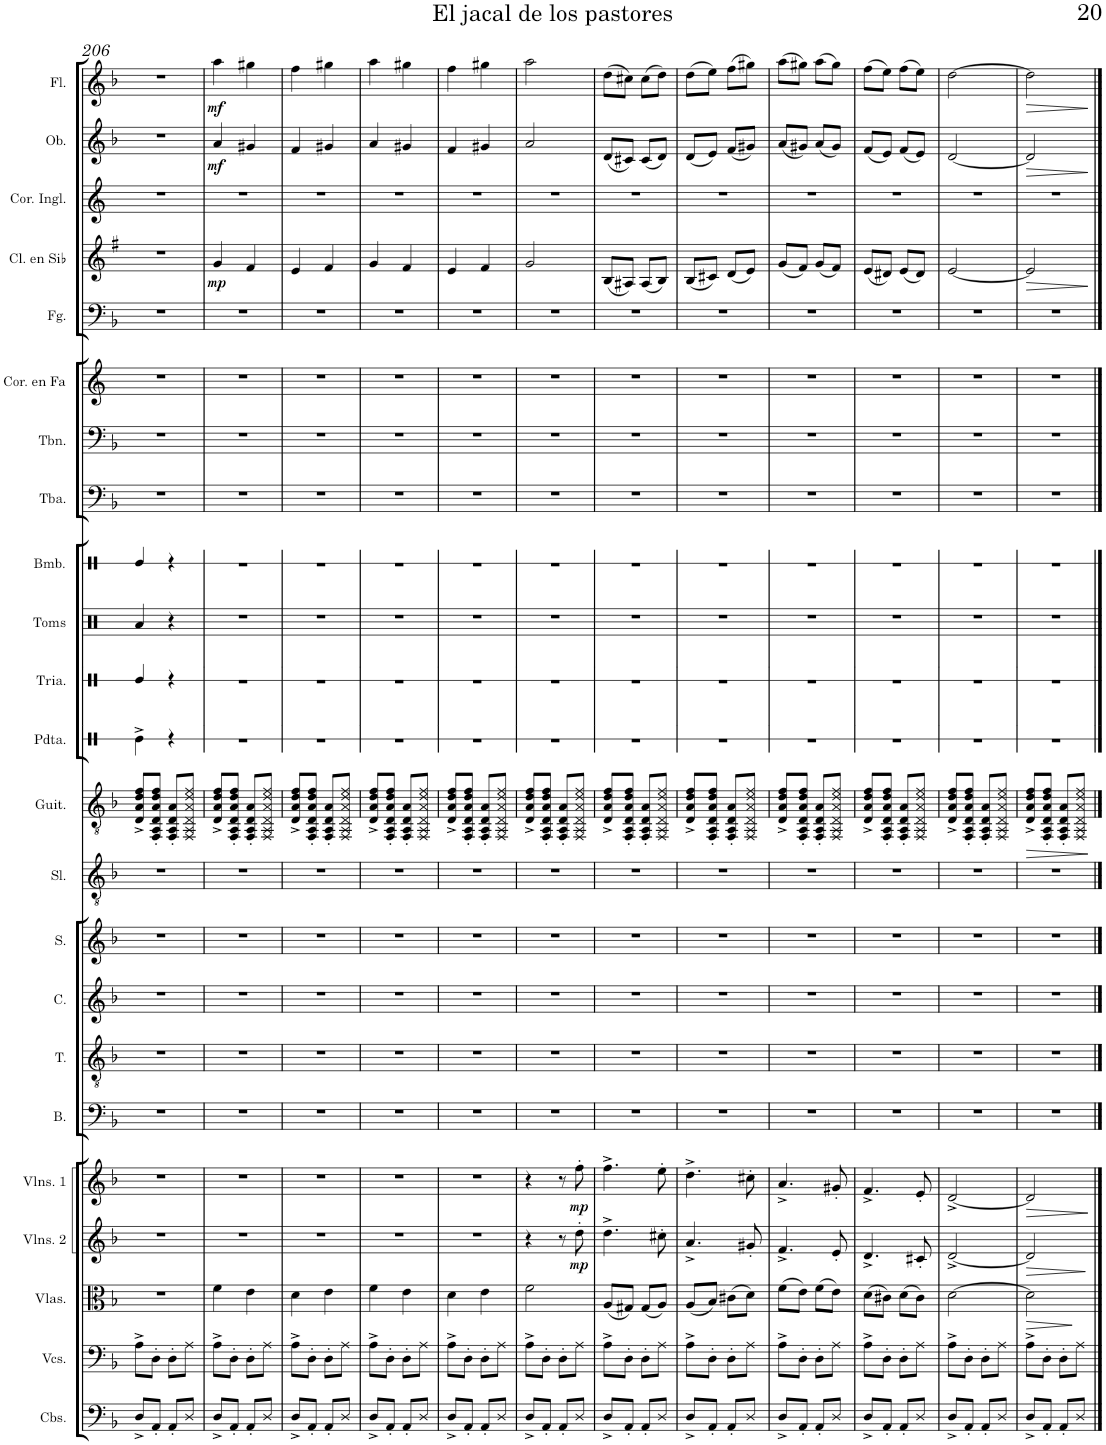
**kern	**kern	**kern	**dynam	**kern	**dynam	**kern	**dynam	**kern	**kern	**kern	**kern	**kern	**kern	**dynam	**kern	**kern	**kern	**kern	**kern	**kern	**kern	**kern	**kern	**dynam	**kern	**kern	**dynam	**kern	**dynam
*part23	*part22	*part21	*part21	*part20	*part20	*part19	*part19	*part18	*part17	*part16	*part15	*part14	*part13	*part13	*part12	*part11	*part10	*part9	*part8	*part7	*part6	*part5	*part4	*part4	*part3	*part2	*part2	*part1	*part1
*staff23	*staff22	*staff21	*staff21	*staff20	*staff20	*staff19	*staff19	*staff18	*staff17	*staff16	*staff15	*staff14	*staff13	*staff13	*staff12	*staff11	*staff10	*staff9	*staff8	*staff7	*staff6	*staff5	*staff4	*staff4	*staff3	*staff2	*staff2	*staff1	*staff1
*I"Contrabajos	*I"Violonchelos	*I"Violas	*	*I"Violines 2	*	*I"Violines 1	*	*I"Bajo	*I"Tenor	*I"Contralto	*I"Soprano	*I"Solista	*I"Guitarra	*	*I"Pandereta	*I"Triángulo	*I"Toms	*I"Bombo	*I"Tuba	*I"Trombón	*I"Trompa en Fa	*I"Fagot	*I"Clarinete en Sib	*	*I"Corno inglés	*I"Oboe	*	*I"Flauta	*
*I'Cbs.	*I'Vcs.	*I'Vlas.	*	*I'Vlns. 2	*	*I'Vlns. 1	*	*I'B.	*I'T.	*I'C.	*I'S.	*I'Sl.	*I'Guit.	*	*I'Pdta.	*	*I'Toms	*I'Bmb.	*I'Tba.	*I'Tbn.	*	*I'Fg.	*I'Cl. en Sib	*	*I'Cor. Ingl.	*I'Ob.	*	*I'Fl.	*
!!LO:PB:g=z
*clefF4	*clefF4	*clefC3	*	*clefG2	*	*clefG2	*	*clefF4	*clefGv2	*clefG2	*clefG2	*clefGv2	*clefGv2	*	*clefX	*clefX	*clefX	*clefX	*clefF4	*clefF4	*clefG2	*clefF4	*clefG2	*	*clefG2	*clefG2	*	*clefG2	*
*Trd7c12	*	*	*	*	*	*	*	*	*	*	*	*	*	*	*	*	*	*	*	*	*Trd4c7	*	*Trd1c2	*	*Trd4c7	*	*	*	*
*k[b-]	*k[b-]	*k[b-]	*	*k[b-]	*	*k[b-]	*	*k[b-]	*k[b-]	*k[b-]	*k[b-]	*k[b-]	*k[b-]	*	*k[]	*k[]	*k[]	*k[]	*k[b-]	*k[b-]	*k[]	*k[b-]	*k[f#]	*	*k[]	*k[b-]	*	*k[b-]	*
*M2/4	*M2/4	*M2/4	*	*M2/4	*	*M2/4	*	*M2/4	*M2/4	*M2/4	*M2/4	*M2/4	*M2/4	*	*M2/4	*M2/4	*M2/4	*M2/4	*M2/4	*M2/4	*M2/4	*M2/4	*M2/4	*	*M2/4	*M2/4	*	*M2/4	*
=206	=206	=206	=206	=206	=206	=206	=206	=206	=206	=206	=206	=206	=206	=206	=206	=206	=206	=206	=206	=206	=206	=206	=206	=206	=206	=206	=206	=206	=206
8D^/L	8A^\L	2r	.	2r	.	2r	.	2r	2r	2r	2r	2r	8D/^ 8A/^ 8d/^ 8f/^L	.	4Re^\	4Re/	4Ra/	4Re/	2r	2r	2r	2r	2r	.	2r	2r	.	2r	.
8AA'/J	8D'\J	.	.	.	.	.	.	.	.	.	.	.	8FF/' 8AA/' 8D/' 8A/' 8d/' 8f/'J	.	.	.	.	.	.	.	.	.	.	.	.	.	.	.	.
8AA'/L	8D'\L	.	.	.	.	.	.	.	.	.	.	.	8FF/' 8AA/' 8D/' 8A/'L	.	4r	4r	4r	4r	.	.	.	.	.	.	.	.	.	.	.
8D/J	8A\J	.	.	.	.	.	.	.	.	.	.	.	8FF/ 8AA/ 8D/ 8A/ 8d/ 8f/J	.	.	.	.	.	.	.	.	.	.	.	.	.	.	.	.
=207	=207	=207	=207	=207	=207	=207	=207	=207	=207	=207	=207	=207	=207	=207	=207	=207	=207	=207	=207	=207	=207	=207	=207	=207	=207	=207	=207	=207	=207
!	!	!	!	!	!	!	!	!	!	!	!	!	!	!	!	!	!	!	!	!	!	!	!	!LO:DY:b	!	!	!LO:DY:b	!	!LO:DY:b
8D^/L	8A^\L	4f\	.	2r	.	2r	.	2r	2r	2r	2r	2r	8D/^ 8A/^ 8d/^ 8f/^L	.	2r	2r	2r	2r	2r	2r	2r	2r	4g/	mp	2r	4a/	mf	4aa\	mf
8AA'/J	8D'\J	.	.	.	.	.	.	.	.	.	.	.	8FF/' 8AA/' 8D/' 8A/' 8d/' 8f/'J	.	.	.	.	.	.	.	.	.	.	.	.	.	.	.	.
8AA'/L	8D'\L	4e\	.	.	.	.	.	.	.	.	.	.	8FF/' 8AA/' 8D/' 8A/'L	.	.	.	.	.	.	.	.	.	4f#/	.	.	4g#X/	.	4gg#X\	.
8D/J	8A\J	.	.	.	.	.	.	.	.	.	.	.	8FF/ 8AA/ 8D/ 8A/ 8d/ 8f/J	.	.	.	.	.	.	.	.	.	.	.	.	.	.	.	.
=208	=208	=208	=208	=208	=208	=208	=208	=208	=208	=208	=208	=208	=208	=208	=208	=208	=208	=208	=208	=208	=208	=208	=208	=208	=208	=208	=208	=208	=208
8D^/L	8A^\L	4d\	.	2r	.	2r	.	2r	2r	2r	2r	2r	8D/^ 8A/^ 8d/^ 8f/^L	.	2r	2r	2r	2r	2r	2r	2r	2r	4e/	.	2r	4f/	.	4ff\	.
8AA'/J	8D'\J	.	.	.	.	.	.	.	.	.	.	.	8FF/' 8AA/' 8D/' 8A/' 8d/' 8f/'J	.	.	.	.	.	.	.	.	.	.	.	.	.	.	.	.
8AA'/L	8D'\L	4e\	.	.	.	.	.	.	.	.	.	.	8FF/' 8AA/' 8D/' 8A/'L	.	.	.	.	.	.	.	.	.	4f#/	.	.	4g#X/	.	4gg#X\	.
8D/J	8A\J	.	.	.	.	.	.	.	.	.	.	.	8FF/ 8AA/ 8D/ 8A/ 8d/ 8f/J	.	.	.	.	.	.	.	.	.	.	.	.	.	.	.	.
=209	=209	=209	=209	=209	=209	=209	=209	=209	=209	=209	=209	=209	=209	=209	=209	=209	=209	=209	=209	=209	=209	=209	=209	=209	=209	=209	=209	=209	=209
8D^/L	8A^\L	4f\	.	2r	.	2r	.	2r	2r	2r	2r	2r	8D/^ 8A/^ 8d/^ 8f/^L	.	2r	2r	2r	2r	2r	2r	2r	2r	4g/	.	2r	4a/	.	4aa\	.
8AA'/J	8D'\J	.	.	.	.	.	.	.	.	.	.	.	8FF/' 8AA/' 8D/' 8A/' 8d/' 8f/'J	.	.	.	.	.	.	.	.	.	.	.	.	.	.	.	.
8AA'/L	8D'\L	4e\	.	.	.	.	.	.	.	.	.	.	8FF/' 8AA/' 8D/' 8A/'L	.	.	.	.	.	.	.	.	.	4f#/	.	.	4g#X/	.	4gg#X\	.
8D/J	8A\J	.	.	.	.	.	.	.	.	.	.	.	8FF/ 8AA/ 8D/ 8A/ 8d/ 8f/J	.	.	.	.	.	.	.	.	.	.	.	.	.	.	.	.
=210	=210	=210	=210	=210	=210	=210	=210	=210	=210	=210	=210	=210	=210	=210	=210	=210	=210	=210	=210	=210	=210	=210	=210	=210	=210	=210	=210	=210	=210
8D^/L	8A^\L	4d\	.	2r	.	2r	.	2r	2r	2r	2r	2r	8D/^ 8A/^ 8d/^ 8f/^L	.	2r	2r	2r	2r	2r	2r	2r	2r	4e/	.	2r	4f/	.	4ff\	.
8AA'/J	8D'\J	.	.	.	.	.	.	.	.	.	.	.	8FF/' 8AA/' 8D/' 8A/' 8d/' 8f/'J	.	.	.	.	.	.	.	.	.	.	.	.	.	.	.	.
8AA'/L	8D'\L	4e\	.	.	.	.	.	.	.	.	.	.	8FF/' 8AA/' 8D/' 8A/'L	.	.	.	.	.	.	.	.	.	4f#/	.	.	4g#X/	.	4gg#X\	.
8D/J	8A\J	.	.	.	.	.	.	.	.	.	.	.	8FF/ 8AA/ 8D/ 8A/ 8d/ 8f/J	.	.	.	.	.	.	.	.	.	.	.	.	.	.	.	.
=211	=211	=211	=211	=211	=211	=211	=211	=211	=211	=211	=211	=211	=211	=211	=211	=211	=211	=211	=211	=211	=211	=211	=211	=211	=211	=211	=211	=211	=211
8D^/L	8A^\L	2f\	.	4r	.	4r	.	2r	2r	2r	2r	2r	8D/^ 8A/^ 8d/^ 8f/^L	.	2r	2r	2r	2r	2r	2r	2r	2r	2g/	.	2r	2a/	.	2aa\	.
8AA'/J	8D'\J	.	.	.	.	.	.	.	.	.	.	.	8FF/' 8AA/' 8D/' 8A/' 8d/' 8f/'J	.	.	.	.	.	.	.	.	.	.	.	.	.	.	.	.
8AA'/L	8D'\L	.	.	8r	.	8r	.	.	.	.	.	.	8FF/' 8AA/' 8D/' 8A/'L	.	.	.	.	.	.	.	.	.	.	.	.	.	.	.	.
!	!	!	!	!	!LO:DY:b	!	!LO:DY:b	!	!	!	!	!	!	!	!	!	!	!	!	!	!	!	!	!	!	!	!	!	!
8D/J	8A\J	.	.	8dd'\	mp	8ff'\	mp	.	.	.	.	.	8FF/ 8AA/ 8D/ 8A/ 8d/ 8f/J	.	.	.	.	.	.	.	.	.	.	.	.	.	.	.	.
=212	=212	=212	=212	=212	=212	=212	=212	=212	=212	=212	=212	=212	=212	=212	=212	=212	=212	=212	=212	=212	=212	=212	=212	=212	=212	=212	=212	=212	=212
8D^/L	8A^\L	(8A/L	.	4.dd^\	.	4.ff^\	.	2r	2r	2r	2r	2r	8D/^ 8A/^ 8d/^ 8f/^L	.	2r	2r	2r	2r	2r	2r	2r	2r	(8B/L	.	2r	(8d/L	.	(8dd\L	.
8AA'/J	8D'\J	8G#X/J)	.	.	.	.	.	.	.	.	.	.	8FF/' 8AA/' 8D/' 8A/' 8d/' 8f/'J	.	.	.	.	.	.	.	.	.	8A#X/J)	.	.	8c#X/J)	.	8cc#X\J)	.
8AA'/L	8D'\L	(8G#/L	.	.	.	.	.	.	.	.	.	.	8FF/' 8AA/' 8D/' 8A/'L	.	.	.	.	.	.	.	.	.	(8A#/L	.	.	(8c#/L	.	(8cc#\L	.
8D/J	8A\J	8A/J)	.	8cc#X'\	.	8ee'\	.	.	.	.	.	.	8FF/ 8AA/ 8D/ 8A/ 8d/ 8f/J	.	.	.	.	.	.	.	.	.	8B/J)	.	.	8d/J)	.	8dd\J)	.
=213	=213	=213	=213	=213	=213	=213	=213	=213	=213	=213	=213	=213	=213	=213	=213	=213	=213	=213	=213	=213	=213	=213	=213	=213	=213	=213	=213	=213	=213
8D^/L	8A^\L	(8A/L	.	4.a^/	.	4.dd^\	.	2r	2r	2r	2r	2r	8D/^ 8A/^ 8d/^ 8f/^L	.	2r	2r	2r	2r	2r	2r	2r	2r	(8B/L	.	2r	(8d/L	.	(8dd\L	.
8AA'/J	8D'\J	8B-/J)	.	.	.	.	.	.	.	.	.	.	8FF/' 8AA/' 8D/' 8A/' 8d/' 8f/'J	.	.	.	.	.	.	.	.	.	8c#X/J)	.	.	8e/J)	.	8ee\J)	.
8AA'/L	8D'\L	(8c#X\L	.	.	.	.	.	.	.	.	.	.	8FF/' 8AA/' 8D/' 8A/'L	.	.	.	.	.	.	.	.	.	(8d/L	.	.	(8f/L	.	(8ff\L	.
8D/J	8A\J	8d\J)	.	8g#X'/	.	8cc#X'\	.	.	.	.	.	.	8FF/ 8AA/ 8D/ 8A/ 8d/ 8f/J	.	.	.	.	.	.	.	.	.	8e/J)	.	.	8g#X/J)	.	8gg#X\J)	.
=214	=214	=214	=214	=214	=214	=214	=214	=214	=214	=214	=214	=214	=214	=214	=214	=214	=214	=214	=214	=214	=214	=214	=214	=214	=214	=214	=214	=214	=214
8D^/L	8A^\L	(8f\L	.	4.f^/	.	4.a^/	.	2r	2r	2r	2r	2r	8D/^ 8A/^ 8d/^ 8f/^L	.	2r	2r	2r	2r	2r	2r	2r	2r	(8g/L	.	2r	(8a/L	.	(8aa\L	.
8AA'/J	8D'\J	8e\J)	.	.	.	.	.	.	.	.	.	.	8FF/' 8AA/' 8D/' 8A/' 8d/' 8f/'J	.	.	.	.	.	.	.	.	.	8f#/J)	.	.	8g#X/J)	.	8gg#X\J)	.
8AA'/L	8D'\L	(8f\L	.	.	.	.	.	.	.	.	.	.	8FF/' 8AA/' 8D/' 8A/'L	.	.	.	.	.	.	.	.	.	(8g/L	.	.	(8a/L	.	(8aa\L	.
8D/J	8A\J	8e\J)	.	8e'/	.	8g#X'/	.	.	.	.	.	.	8FF/ 8AA/ 8D/ 8A/ 8d/ 8f/J	.	.	.	.	.	.	.	.	.	8f#/J)	.	.	8g#/J)	.	8gg#\J)	.
=215	=215	=215	=215	=215	=215	=215	=215	=215	=215	=215	=215	=215	=215	=215	=215	=215	=215	=215	=215	=215	=215	=215	=215	=215	=215	=215	=215	=215	=215
8D^/L	8A^\L	(8d\L	.	4.d^/	.	4.f^/	.	2r	2r	2r	2r	2r	8D/^ 8A/^ 8d/^ 8f/^L	.	2r	2r	2r	2r	2r	2r	2r	2r	(8e/L	.	2r	(8f/L	.	(8ff\L	.
8AA'/J	8D'\J	8c#X\J)	.	.	.	.	.	.	.	.	.	.	8FF/' 8AA/' 8D/' 8A/' 8d/' 8f/'J	.	.	.	.	.	.	.	.	.	8d#X/J)	.	.	8e/J)	.	8ee\J)	.
8AA'/L	8D'\L	(8d\L	.	.	.	.	.	.	.	.	.	.	8FF/' 8AA/' 8D/' 8A/'L	.	.	.	.	.	.	.	.	.	(8e/L	.	.	(8f/L	.	(8ff\L	.
8D/J	8A\J	8c#\J)	.	8c#X'/	.	8e'/	.	.	.	.	.	.	8FF/ 8AA/ 8D/ 8A/ 8d/ 8f/J	.	.	.	.	.	.	.	.	.	8d#/J)	.	.	8e/J)	.	8ee\J)	.
=216	=216	=216	=216	=216	=216	=216	=216	=216	=216	=216	=216	=216	=216	=216	=216	=216	=216	=216	=216	=216	=216	=216	=216	=216	=216	=216	=216	=216	=216
8D^/L	8A^\L	[2d\	.	[2d^/	.	[2d^/	.	2r	2r	2r	2r	2r	8D/^ 8A/^ 8d/^ 8f/^L	.	2r	2r	2r	2r	2r	2r	2r	2r	[2e/	.	2r	[2d/	.	[2dd\	.
8AA'/J	8D'\J	.	.	.	.	.	.	.	.	.	.	.	8FF/' 8AA/' 8D/' 8A/' 8d/' 8f/'J	.	.	.	.	.	.	.	.	.	.	.	.	.	.	.	.
8AA'/L	8D'\L	.	.	.	.	.	.	.	.	.	.	.	8FF/' 8AA/' 8D/' 8A/'L	.	.	.	.	.	.	.	.	.	.	.	.	.	.	.	.
8D/J	8A\J	.	.	.	.	.	.	.	.	.	.	.	8FF/ 8AA/ 8D/ 8A/ 8d/ 8f/J	.	.	.	.	.	.	.	.	.	.	.	.	.	.	.	.
=217	=217	=217	=217	=217	=217	=217	=217	=217	=217	=217	=217	=217	=217	=217	=217	=217	=217	=217	=217	=217	=217	=217	=217	=217	=217	=217	=217	=217	=217
!	!	!	!LO:HP:b	!	!LO:HP:b	!	!LO:HP:b	!	!	!	!	!	!	!LO:HP:b	!	!	!	!	!	!	!	!	!	!LO:HP:b	!	!	!LO:HP:b	!	!LO:HP:b
8D^/L	8A^\L	2d\]	>	2d/]	>	2d/]	>	2r	2r	2r	2r	2r	8D/^ 8A/^ 8d/^ 8f/^L	>	2r	2r	2r	2r	2r	2r	2r	2r	2e/]	>	2r	2d/]	>	2dd\]	>
8AA'/J	8D'\J	.	.	.	.	.	.	.	.	.	.	.	8FF/' 8AA/' 8D/' 8A/' 8d/' 8f/'J	.	.	.	.	.	.	.	.	.	.	.	.	.	.	.	.
8AA'/L	8D'\L	.	.	.	.	.	.	.	.	.	.	.	8FF/' 8AA/' 8D/' 8A/'L	.	.	.	.	.	.	.	.	.	.	.	.	.	.	.	.
8D/J	8A\J	.	.	.	.	.	.	.	.	.	.	.	8FF/ 8AA/ 8D/ 8A/ 8d/ 8f/J	.	.	.	.	.	.	.	.	.	.	.	.	.	.	.	.
.	.	.	]	.	]	.	]	.	.	.	.	.	.	]	.	.	.	.	.	.	.	.	.	]	.	.	]	.	]
==	==	==	==	==	==	==	==	==	==	==	==	==	==	==	==	==	==	==	==	==	==	==	==	==	==	==	==	==	==
*-	*-	*-	*-	*-	*-	*-	*-	*-	*-	*-	*-	*-	*-	*-	*-	*-	*-	*-	*-	*-	*-	*-	*-	*-	*-	*-	*-	*-	*-
